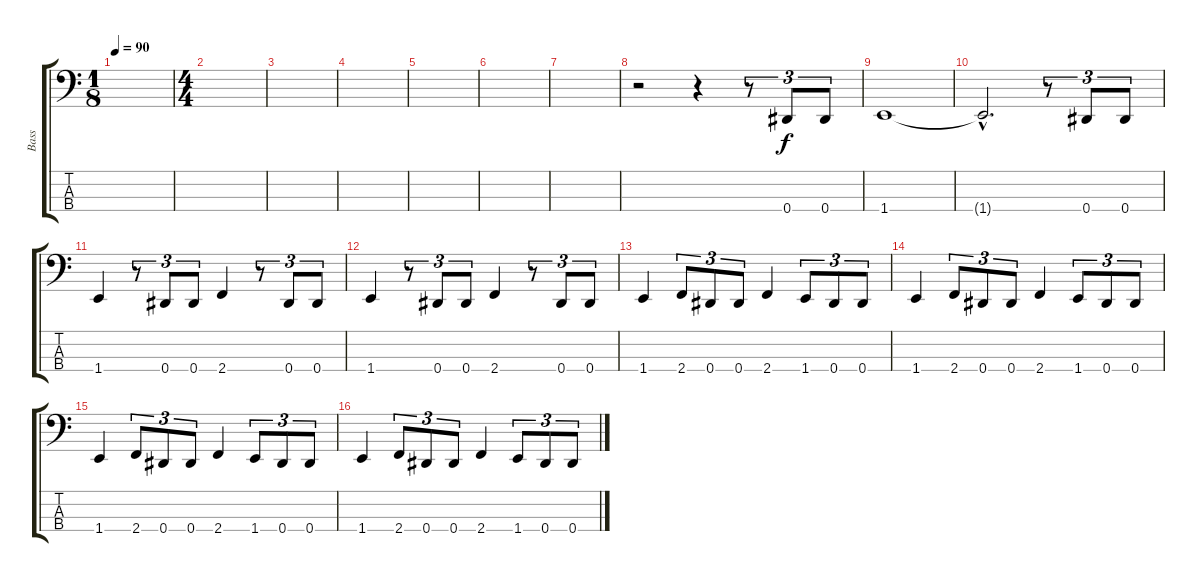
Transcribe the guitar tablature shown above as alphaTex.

\track ("Bass" "Bass") {instrument electricbassfinger}
\staff {score tabs}
\tuning (Gb2 Db2 Ab1 Eb1) {hide}
\ts (1 8)
\tempo 90
\clef f4
\ks c
|
\ts (4 4)
|
|
|
|
|
|
r.2 r.4 r.8{tu (3 2)} 0.4.8{tu (3 2)} 0.4.8{tu (3 2)} |
1.4.1 |
1.4{hac t}.2{d} r.8{tu (3 2)} 0.4.8{tu (3 2)} 0.4.8{tu (3 2)} |
1.4.4 r.8{tu (3 2)} 0.4.8{tu (3 2)} 0.4.8{tu (3 2)} 2.4.4 r.8{tu (3 2)} 0.4.8{tu (3 2)} 0.4.8{tu (3 2)} |
1.4.4 r.8{tu (3 2)} 0.4.8{tu (3 2)} 0.4.8{tu (3 2)} 2.4.4 r.8{tu (3 2)} 0.4.8{tu (3 2)} 0.4.8{tu (3 2)} |
1.4.4 2.4.8{tu (3 2)} 0.4.8{tu (3 2)} 0.4.8{tu (3 2)} 2.4.4 1.4.8{tu (3 2)} 0.4.8{tu (3 2)} 0.4.8{tu (3 2)} |
1.4.4 2.4.8{tu (3 2)} 0.4.8{tu (3 2)} 0.4.8{tu (3 2)} 2.4.4 1.4.8{tu (3 2)} 0.4.8{tu (3 2)} 0.4.8{tu (3 2)} |
1.4.4 2.4.8{tu (3 2)} 0.4.8{tu (3 2)} 0.4.8{tu (3 2)} 2.4.4 1.4.8{tu (3 2)} 0.4.8{tu (3 2)} 0.4.8{tu (3 2)} |
1.4.4 2.4.8{tu (3 2)} 0.4.8{tu (3 2)} 0.4.8{tu (3 2)} 2.4.4 1.4.8{tu (3 2)} 0.4.8{tu (3 2)} 0.4.8{tu (3 2)}
